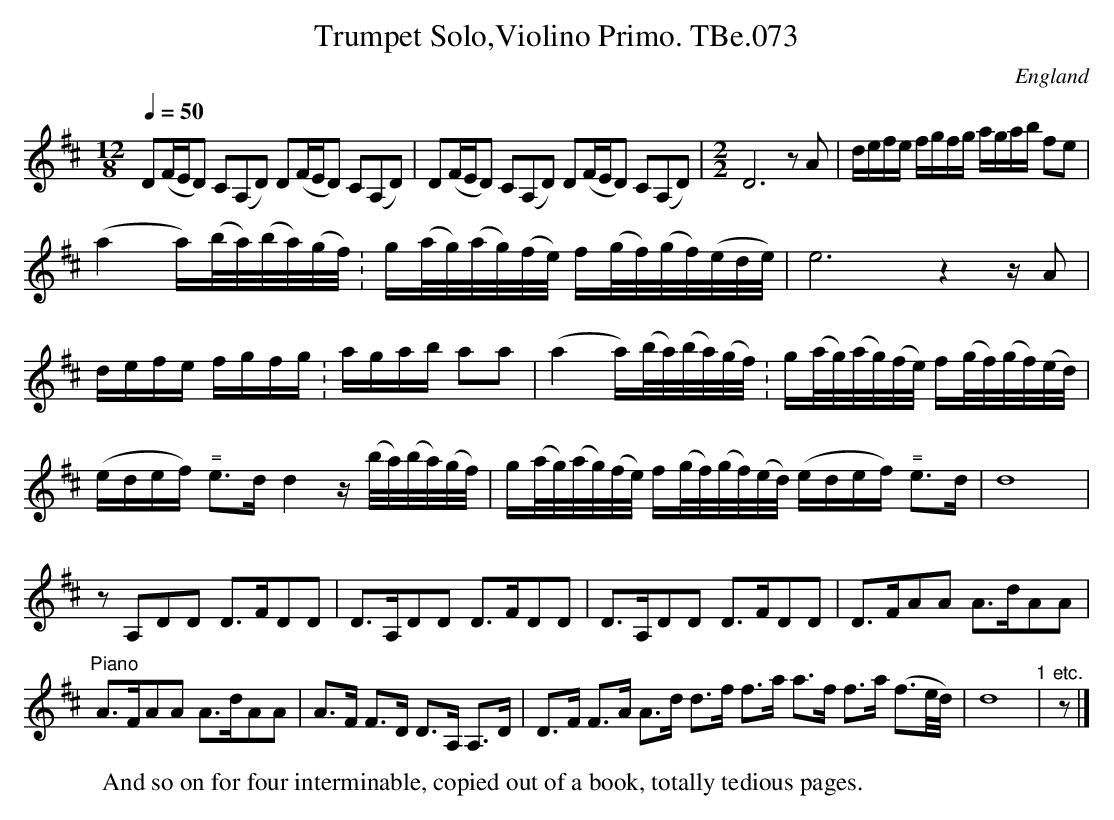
X:1
T:Trumpet Solo,Violino Primo. TBe.073
M:12/8
L:1/8
Q:1/4=50
O:England
notC:"By Senior Nicola" (Matteis?)
K:D major
D(F/E/D) C(A,D) D(F/E/D) C(A,D) | D(F/E/D) C(A,D)  D(F/E/D) C(A,D) | \
M:2/2
D6 z A | d/e/f/e/ f/g/f/g/ a/g/a/b/ fe |!
(a2a/)(b/4a/4)(b/4a/4)(g/4f/4).|\
g/(a/4g/4)(a/4g/4)(f/4e/4) f/(g/4f/4)(g/4f/4)(e/4d/4e/4) | \
e6 z2  z/ A |!
d/e/f/e/ f/g/f/g/.| a/g/a/b/ aa |\
(a2 a/)(b/4a/4)(b/4a/4)(g/4f/4).|\
g/(a/4g/4)(a/4g/4)(f/4e/4)  f/(g/4f/4)(g/4f/4)(e/4d/4)|!
(e/d/e/f/) "^="e>d d2 z/ (b/4a/4)(b/4a/4)(g/4f/4) |\
g/(a/4g/4)(a/4g/4)(f/4e/4) f/(g/4f/4)(g/4f/4)(e/4d/4) (e/d/e/f/) "^="e>d|\
d8 |!
zA,DD D>FDD | D>A,DD D>FDD |\
D>A,DD D>FDD | D>FAA A>dAA |!
"^Piano" A>FAA A>dAA | A>F F>D D>A, A,>D |\
D>F F>A A>d d>f  f>a a>f f>a (f>e/d/4) | d8 "^1"|"^etc."z|]
W:And so on for four interminable, copied out of a book, totally tedious pages.
